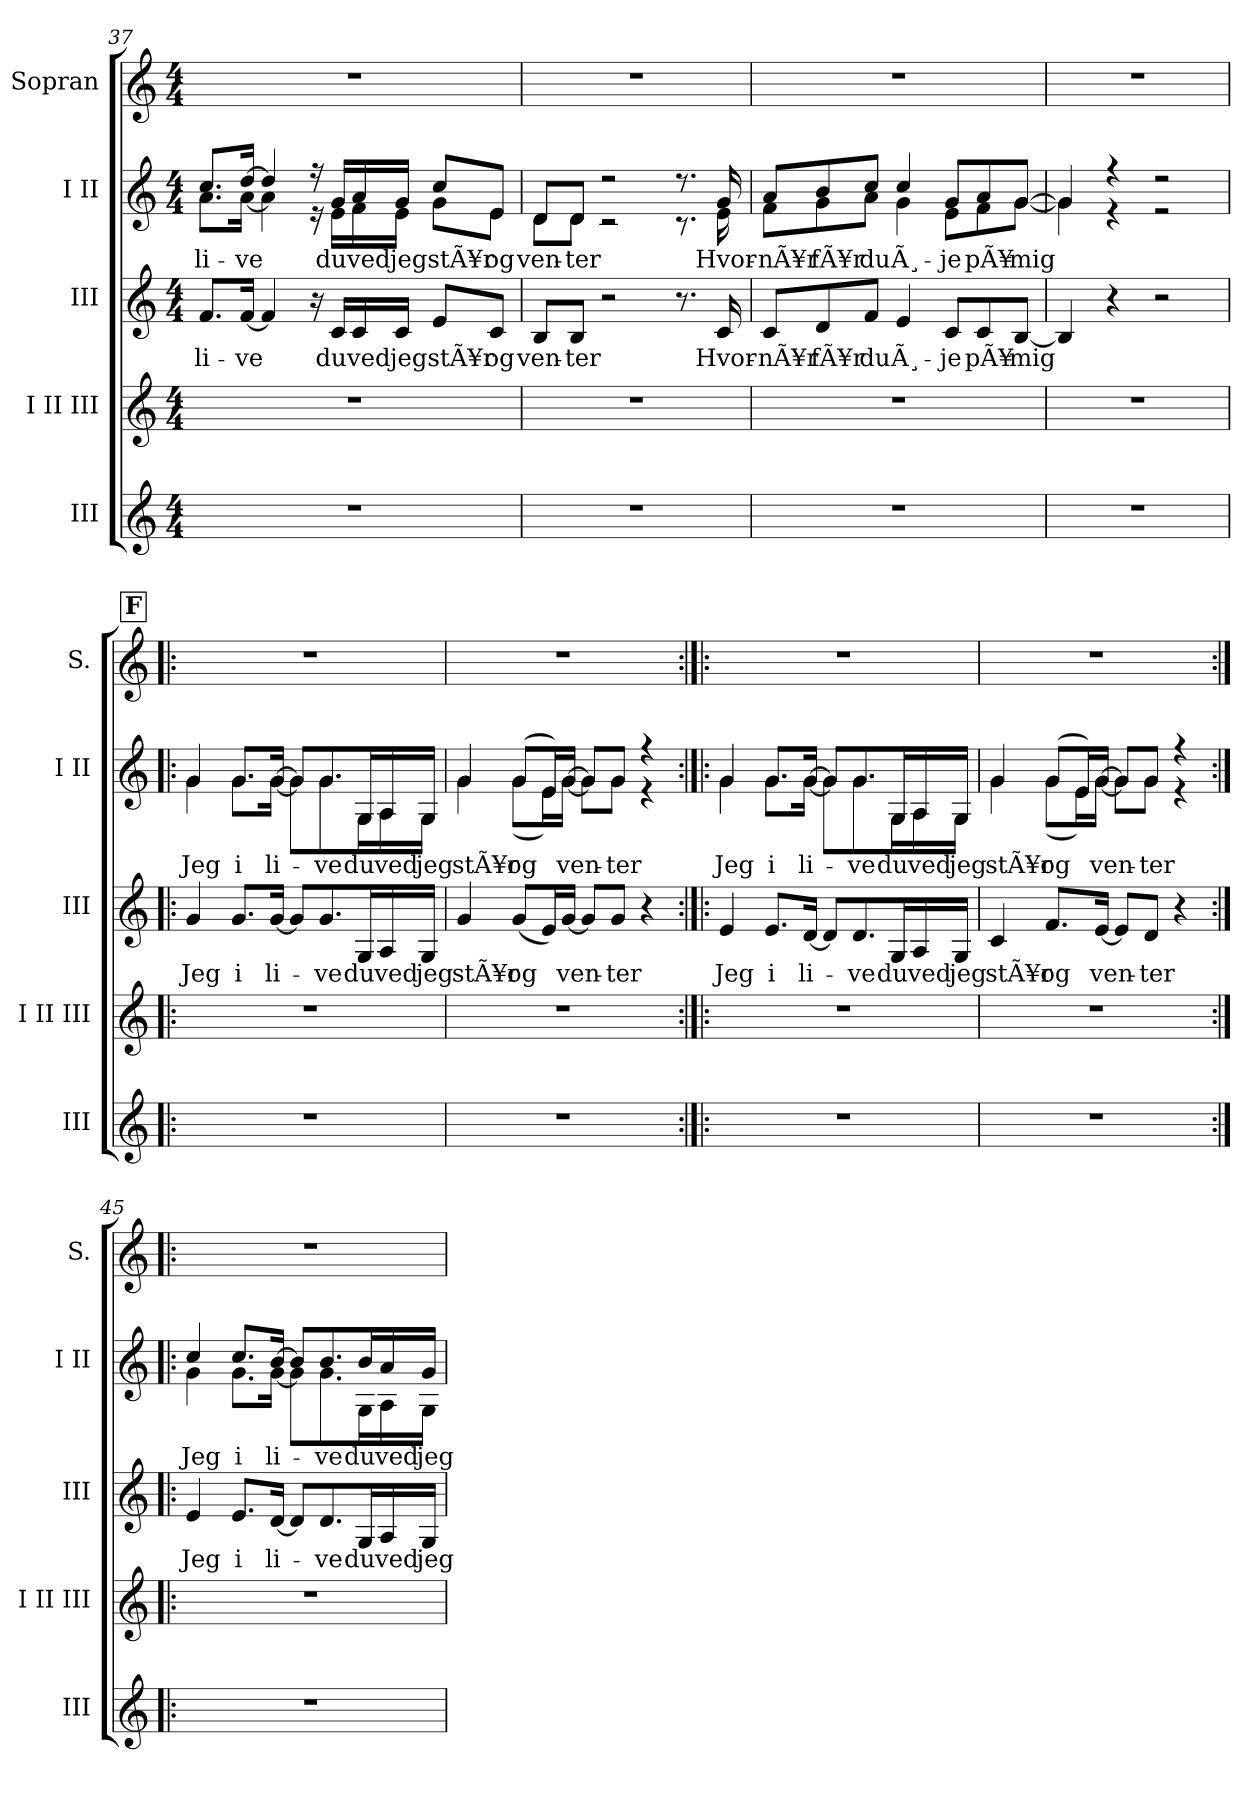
**kern	**kern	**kern	**text	**kern	**text	**kern
*part5	*part4	*part3	*part3	*part2	*part2	*part1
*staff5	*staff4	*staff3	*staff3	*staff2	*staff2	*staff1
*I"III	*I"I II III	*I"III	*	*I"I II	*	*I"Sopran
*I'III	*I'I II III	*I'III	*	*I'I II	*	*I'S.
*clefG2	*clefG2	*clefG2	*	*clefG2	*	*clefG2
*k[]	*k[]	*k[]	*	*k[]	*	*k[]
*M4/4	*M4/4	*M4/4	*	*M4/4	*	*M4/4
=37	=37	=37	=37	=37	=37	=37
!	!	!	!LO:LY:b	!	!LO:LY:b	!
*	*	*	*	*^	*	*
1r	1r	8.f/L	li-	8.cc/L	8.a\L	li-	1r
!	!	!	!LO:LY:b	!	!	!LO:LY:b	!
.	.	[16f/Jk	-ve	[16dd/Jk	[16a\Jk	-ve	.
.	.	4f/]	.	4dd/]	4a\]	.	.
.	.	16r	.	16r	16r	.	.
!	!	!	!LO:LY:b	!	!	!LO:LY:b	!
.	.	16c/LL	du	16g/LL	16e\LL	du	.
!	!	!	!LO:LY:b	!	!	!LO:LY:b	!
.	.	16c/	ved	16a/	16f\	ved	.
!	!	!	!LO:LY:b	!	!	!LO:LY:b	!
.	.	16c/JJ	jeg	16g/JJ	16e\JJ	jeg	.
!	!	!	!LO:LY:b	!	!	!LO:LY:b	!
.	.	8e/L	stÃ¥r	8cc/L	8g\L	stÃ¥r	.
!	!	!	!LO:LY:b	!	!	!LO:LY:b	!
.	.	8c/J	og	8e/J	8e\J	og	.
=38	=38	=38	=38	=38	=38	=38	=38
!	!	!	!LO:LY:b	!	!	!LO:LY:b	!
1r	1r	8B/L	ven-	8d/L	8d\L	ven-	1r
!	!	!	!LO:LY:b	!	!	!LO:LY:b	!
.	.	8B/J	-ter	8d/J	8d\J	-ter	.
.	.	2r	.	2r	2r	.	.
.	.	8.r	.	8.r	8.r	.	.
!	!	!	!LO:LY:b	!	!	!LO:LY:b	!
.	.	16c/	Hvor-	16g/	16e\	Hvor-	.
!!LO:LB:g=z
=39	=39	=39	=39	=39	=39	=39	=39
!	!	!	!LO:LY:b	!	!	!LO:LY:b	!
1r	1r	8c/L	-nÃ¥r	8a/L	8f\L	-nÃ¥r	1r
!	!	!	!LO:LY:b	!	!	!LO:LY:b	!
.	.	8d/	fÃ¥r	8b/	8g\	fÃ¥r	.
!	!	!	!LO:LY:b	!	!	!LO:LY:b	!
.	.	8f/J	du	8cc/J	8a\J	du	.
!	!	!	!LO:LY:b	!	!	!LO:LY:b	!
.	.	4e/	Ã¸-	4cc/	4g\	Ã¸-	.
!	!	!	!LO:LY:b	!	!	!LO:LY:b	!
.	.	8c/L	-je	8g/L	8e\L	-je	.
!	!	!	!LO:LY:b	!	!	!LO:LY:b	!
.	.	8c/	pÃ¥	8a/	8f\	pÃ¥	.
!	!	!	!LO:LY:b	!	!	!LO:LY:b	!
.	.	[8B/J	mig	[8g/J	[8g\J	mig	.
=40	=40	=40	=40	=40	=40	=40	=40
1r	1r	4B/]	.	4g/]	4g\]	.	1r
.	.	4r	.	4r	4r	.	.
.	.	2r	.	2r	2r	.	.
!!LO:REH:place=s1:a:B:fs=14:t=F
=41!|:	=41!|:	=41!|:	=41!|:	=41!|:	=41!|:	=41!|:	=41!|:
!	!	!	!LO:LY:b	!	!	!LO:LY:b	!
1r	1r	4g/	Jeg	4g/	4g\	Jeg	1r
!	!	!	!LO:LY:b	!	!	!LO:LY:b	!
.	.	8.g/L	i	8.g/L	8.g\L	i	.
!	!	!	!LO:LY:b	!	!	!LO:LY:b	!
.	.	[16g/Jk	li-	[16g/Jk	[16g\Jk	li-	.
.	.	8g/L]	.	8g/L]	8g\L]	.	.
!	!	!	!LO:LY:b	!	!	!LO:LY:b	!
.	.	8.g/	-ve	8.g/	8.g\	-ve	.
!	!	!	!LO:LY:b	!	!	!LO:LY:b	!
.	.	16G/L	du	16G/L	16G\L	du	.
!	!	!	!LO:LY:b	!	!	!LO:LY:b	!
.	.	16A/	ved	16A/	16A\	ved	.
!	!	!	!LO:LY:b	!	!	!LO:LY:b	!
.	.	16G/JJ	jeg	16G/JJ	16G\JJ	jeg	.
=42	=42	=42	=42	=42	=42	=42	=42
!	!	!	!LO:LY:b	!	!	!LO:LY:b	!
1r	1r	4g/	stÃ¥r	4g/	4g\	stÃ¥r	1r
!	!	!	!LO:LY:b	!	!	!LO:LY:b	!
.	.	(8g/L	og	(8g/L	(8g\L	og	.
.	.	16e/L)	.	16e/L)	16e\L)	.	.
!	!	!	!LO:LY:b	!	!	!LO:LY:b	!
.	.	[16g/JJ	ven-	[16g/JJ	[16g\JJ	ven-	.
.	.	8g/L]	.	8g/L]	8g\L]	.	.
!	!	!	!LO:LY:b	!	!	!LO:LY:b	!
.	.	8g/J	-ter	8g/J	8g\J	-ter	.
.	.	4r	.	4r	4r	.	.
=43:|!|:	=43:|!|:	=43:|!|:	=43:|!|:	=43:|!|:	=43:|!|:	=43:|!|:	=43:|!|:
!	!	!	!LO:LY:b	!	!	!LO:LY:b	!
1r	1r	4e/	Jeg	4g/	4g\	Jeg	1r
!	!	!	!LO:LY:b	!	!	!LO:LY:b	!
.	.	8.e/L	i	8.g/L	8.g\L	i	.
!	!	!	!LO:LY:b	!	!	!LO:LY:b	!
.	.	[16d/Jk	li-	[16g/Jk	[16g\Jk	li-	.
.	.	8d/L]	.	8g/L]	8g\L]	.	.
!	!	!	!LO:LY:b	!	!	!LO:LY:b	!
.	.	8.d/	-ve	8.g/	8.g\	-ve	.
!	!	!	!LO:LY:b	!	!	!LO:LY:b	!
.	.	16G/L	du	16G/L	16G\L	du	.
!	!	!	!LO:LY:b	!	!	!LO:LY:b	!
.	.	16A/	ved	16A/	16A\	ved	.
!	!	!	!LO:LY:b	!	!	!LO:LY:b	!
.	.	16G/JJ	jeg	16G/JJ	16G\JJ	jeg	.
!!LO:LB:g=z
=44	=44	=44	=44	=44	=44	=44	=44
!	!	!	!LO:LY:b	!	!	!LO:LY:b	!
1r	1r	4c/	stÃ¥r	4g/	4g\	stÃ¥r	1r
!	!	!	!LO:LY:b	!	!	!LO:LY:b	!
.	.	8.f/L	og	(8g/L	(8g\L	og	.
.	.	.	.	16e/L)	16e\L)	.	.
!	!	!	!LO:LY:b	!	!	!LO:LY:b	!
.	.	[16e/Jk	ven-	[16g/JJ	[16g\JJ	ven-	.
.	.	8e/L]	.	8g/L]	8g\L]	.	.
!	!	!	!LO:LY:b	!	!	!LO:LY:b	!
.	.	8d/J	-ter	8g/J	8g\J	-ter	.
.	.	4r	.	4r	4r	.	.
=45:|!|:	=45:|!|:	=45:|!|:	=45:|!|:	=45:|!|:	=45:|!|:	=45:|!|:	=45:|!|:
!	!	!	!LO:LY:b	!	!	!LO:LY:b	!
1r	1r	4e/	Jeg	4cc/	4g\	Jeg	1r
!	!	!	!LO:LY:b	!	!	!LO:LY:b	!
.	.	8.e/L	i	8.cc/L	8.g\L	i	.
!	!	!	!LO:LY:b	!	!	!LO:LY:b	!
.	.	[16d/Jk	li-	[16b/Jk	[16g\Jk	li-	.
.	.	8d/L]	.	8b/L]	8g\L]	.	.
!	!	!	!LO:LY:b	!	!	!LO:LY:b	!
.	.	8.d/	-ve	8.b/	8.g\	-ve	.
!	!	!	!LO:LY:b	!	!	!LO:LY:b	!
.	.	16G/L	du	16b/L	16G\L	du	.
!	!	!	!LO:LY:b	!	!	!LO:LY:b	!
.	.	16A/	ved	16a/	16A\	ved	.
!	!	!	!LO:LY:b	!	!	!LO:LY:b	!
.	.	16G/JJ	jeg	16g/JJ	16G\JJ	jeg	.
*	*	*	*	*v	*v	*	*
=	=	=	=	=	=	=
*-	*-	*-	*-	*-	*-	*-
